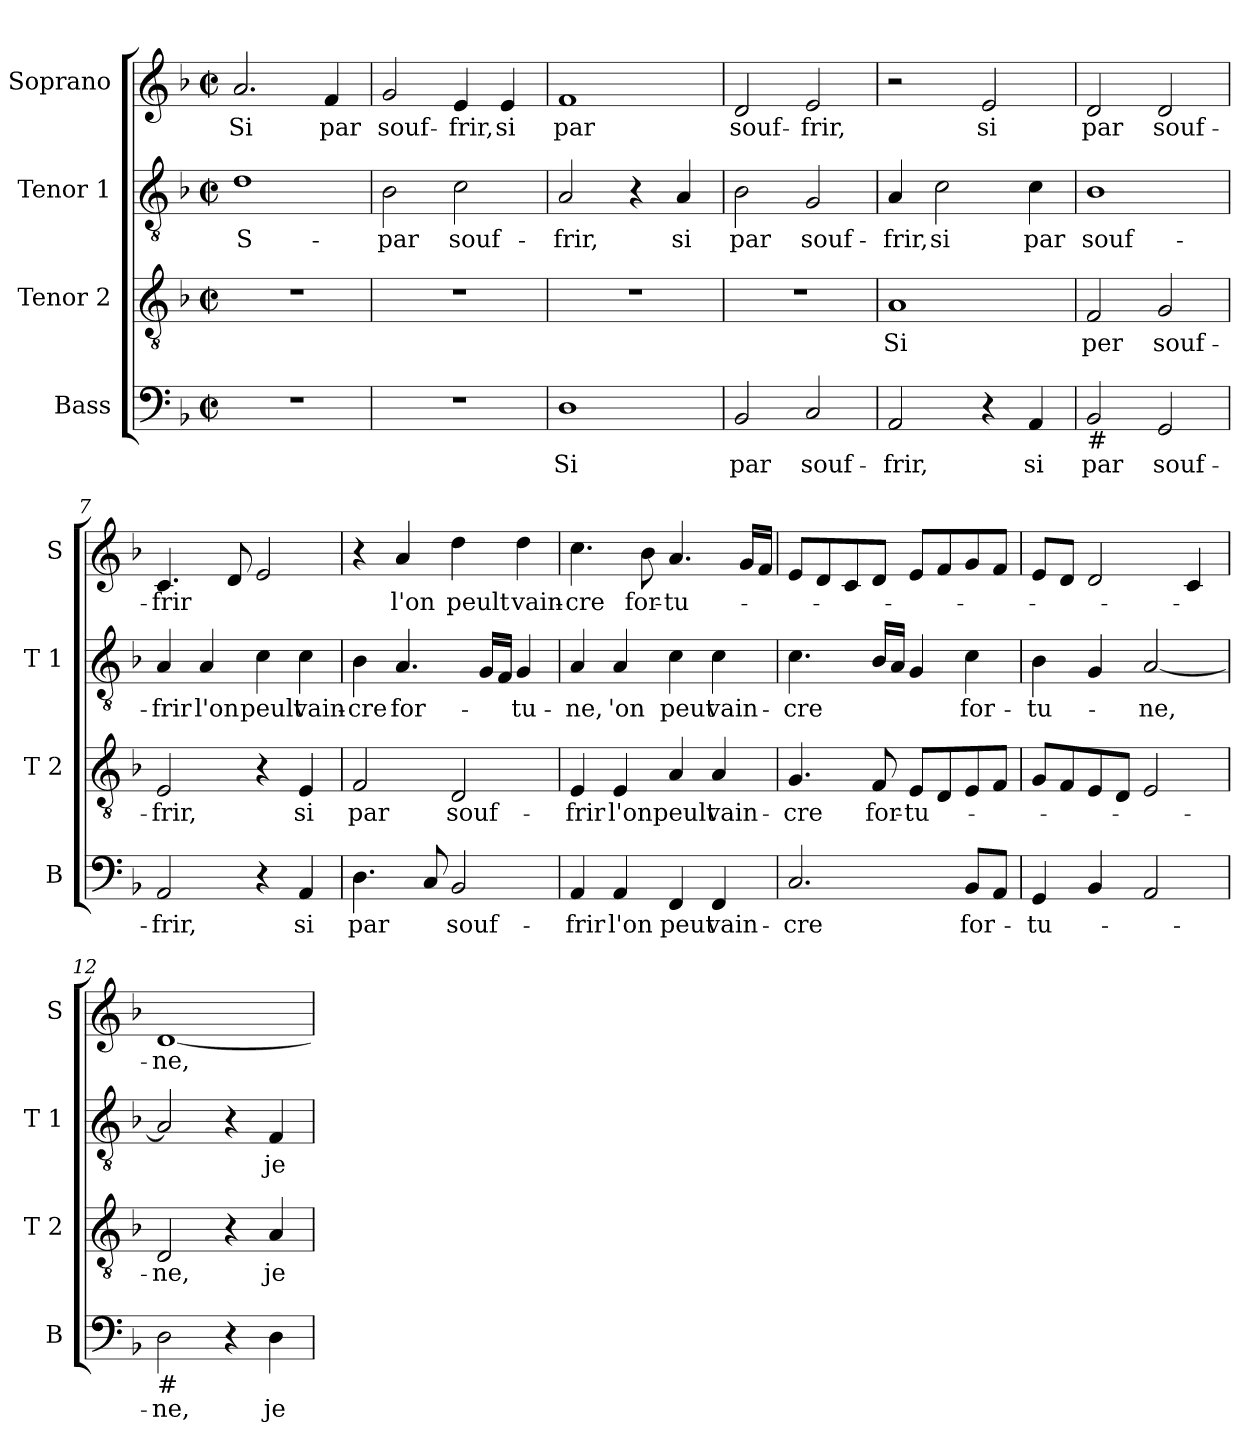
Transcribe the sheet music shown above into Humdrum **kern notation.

**kern	**text	**kern	**text	**kern	**text	**kern	**text
*part4	*part4	*part3	*part3	*part2	*part2	*part1	*part1
*staff4	*staff4	*staff3	*staff3	*staff2	*staff2	*staff1	*staff1
*I"Bass	*	*I"Tenor 2	*	*I"Tenor 1	*	*I"Soprano	*
*I'B	*	*I'T 2	*	*I'T 1	*	*I'S	*
*clefF4	*	*clefGv2	*	*clefGv2	*	*clefG2	*
*k[b-]	*	*k[b-]	*	*k[b-]	*	*k[b-]	*
*F:	*	*F:	*	*F:	*	*F:	*
*M2/2	*	*M2/2	*	*M2/2	*	*M2/2	*
*met(c|)	*	*met(c|)	*	*met(c|)	*	*met(c|)	*
=1	=1	=1	=1	=1	=1	=1	=1
!	!	!	!	!	!LO:LY:b	!	!LO:LY:b
1r	.	1r	.	1d	S-	2.a/	Si
!	!	!	!	!	!	!	!LO:LY:b
.	.	.	.	.	.	4f/	par
=2	=2	=2	=2	=2	=2	=2	=2
!	!	!	!	!	!LO:LY:b	!	!LO:LY:b
1r	.	1r	.	2B-\	-par	2g/	souf-
!	!	!	!	!	!LO:LY:b	!	!LO:LY:b
.	.	.	.	2c\	souf-	4e/	-frir,
!	!	!	!	!	!	!	!LO:LY:b
.	.	.	.	.	.	4e/	si
=3	=3	=3	=3	=3	=3	=3	=3
!	!LO:LY:b	!	!	!	!LO:LY:b	!	!LO:LY:b
1D	Si	1r	.	2A/	-frir,	1f	par
.	.	.	.	4r	.	.	.
!	!	!	!	!	!LO:LY:b	!	!
.	.	.	.	4A/	si	.	.
=4	=4	=4	=4	=4	=4	=4	=4
!	!LO:LY:b	!	!	!	!LO:LY:b	!	!LO:LY:b
2BB-/	par	1r	.	2B-\	par	2d/	souf-
!	!LO:LY:b	!	!	!	!LO:LY:b	!	!LO:LY:b
2C/	souf-	.	.	2G/	souf-	2e/	-frir,
=5	=5	=5	=5	=5	=5	=5	=5
!	!LO:LY:b	!	!LO:LY:b	!	!LO:LY:b	!	!
2AA/	-frir,	1A	Si	4A/	-frir,	2r	.
!	!	!	!	!	!LO:LY:b	!	!
.	.	.	.	2c\	si	.	.
!	!	!	!	!	!	!	!LO:LY:b
4r	.	.	.	.	.	2e/	si
!	!LO:LY:b	!	!	!	!LO:LY:b	!	!
4AA/	si	.	.	4c\	par	.	.
=6	=6	=6	=6	=6	=6	=6	=6
!LO:TX:b:t=#	!	!	!	!	!	!	!
!	!LO:LY:b	!	!LO:LY:b	!	!LO:LY:b	!	!LO:LY:b
2BB-/	par	2F/	per	1B-	souf-	2d/	par
!	!LO:LY:b	!	!LO:LY:b	!	!	!	!LO:LY:b
2GG/	souf-	2G/	souf-	.	.	2d/	souf-
!!LO:LB:g=z
=7	=7	=7	=7	=7	=7	=7	=7
!	!LO:LY:b	!	!LO:LY:b	!	!LO:LY:b	!	!LO:LY:b
2AA/	-frir,	2E/	-frir,	4A/	-frir	4.c/	-frir
!	!	!	!	!	!LO:LY:b	!	!
.	.	.	.	4A/	l'on	.	.
.	.	.	.	.	.	8d/	.
!	!	!	!	!	!LO:LY:b	!	!
4r	.	4r	.	4c\	peult	2e/	.
!	!LO:LY:b	!	!LO:LY:b	!	!LO:LY:b	!	!
4AA/	si	4E/	si	4c\	vain-	.	.
=8	=8	=8	=8	=8	=8	=8	=8
!	!LO:LY:b	!	!LO:LY:b	!	!LO:LY:b	!	!
4.D\	par	2F/	par	4B-\	-cre	4r	.
!	!	!	!	!	!LO:LY:b	!	!LO:LY:b
.	.	.	.	4.A/	for-	4a/	l'on
8C/	.	.	.	.	.	.	.
!	!LO:LY:b	!	!LO:LY:b	!	!	!	!LO:LY:b
2BB-/	souf-	2D/	souf-	.	.	4dd\	peult
.	.	.	.	16G/LL	.	.	.
.	.	.	.	16F/JJ	.	.	.
!	!	!	!	!	!LO:LY:b	!	!LO:LY:b
.	.	.	.	4G/	-tu-	4dd\	vain-
=9	=9	=9	=9	=9	=9	=9	=9
!	!LO:LY:b	!	!LO:LY:b	!	!LO:LY:b	!	!LO:LY:b
4AA/	-frir	4E/	-frir	4A/	-ne,	4.cc\	-cre
!	!LO:LY:b	!	!LO:LY:b	!	!LO:LY:b	!	!
4AA/	l'on	4E/	l'on	4A/	'on	.	.
!	!	!	!	!	!	!	!LO:LY:b
.	.	.	.	.	.	8b-\	for-
!	!LO:LY:b	!	!LO:LY:b	!	!LO:LY:b	!	!LO:LY:b
4FF/	peut	4A/	peult	4c\	peut	4.a/	-tu-
!	!LO:LY:b	!	!LO:LY:b	!	!LO:LY:b	!	!
4FF/	vain-	4A/	vain-	4c\	vain-	.	.
.	.	.	.	.	.	16g/LL	.
.	.	.	.	.	.	16f/JJ	.
=10	=10	=10	=10	=10	=10	=10	=10
!	!LO:LY:b	!	!LO:LY:b	!	!LO:LY:b	!	!
2.C/	-cre	4.G/	-cre	4.c\	-cre	8e/L	.
.	.	.	.	.	.	8d/	.
.	.	.	.	.	.	8c/	.
!	!	!	!LO:LY:b	!	!	!	!
.	.	8F/	for-	16B-/LL	.	8d/J	.
.	.	.	.	16A/JJ	.	.	.
!	!	!	!LO:LY:b	!	!	!	!
.	.	8E/L	-tu-	4G/	.	8e/L	.
.	.	8D/	.	.	.	8f/	.
!	!LO:LY:b	!	!	!	!LO:LY:b	!	!
8BB-/L	for-	8E/	.	4c\	for-	8g/	.
8AA/J	.	8F/J	.	.	.	8f/J	.
=11	=11	=11	=11	=11	=11	=11	=11
!	!LO:LY:b	!	!	!	!LO:LY:b	!	!
4GG/	-tu-	8G/L	.	4B-\	-tu-	8e/L	.
.	.	8F/	.	.	.	8d/J	.
4BB-/	.	8E/	.	4G/	.	2d/	.
.	.	8D/J	.	.	.	.	.
!	!	!	!	!	!LO:LY:b	!	!
2AA/	.	2E/	.	[2A/	-ne,	.	.
.	.	.	.	.	.	4c/	.
=12	=12	=12	=12	=12	=12	=12	=12
!LO:TX:b:t=#	!	!	!	!	!	!	!
!	!LO:LY:b	!	!LO:LY:b	!	!	!	!LO:LY:b
2D\	-ne,	2D/	-ne,	2A/]	.	[1d	-ne,
4r	.	4r	.	4r	.	.	.
!	!LO:LY:b	!	!LO:LY:b	!	!LO:LY:b	!	!
4D\	je	4A/	je	4F/	je	.	.
=	=	=	=	=	=	=	=
*-	*-	*-	*-	*-	*-	*-	*-
